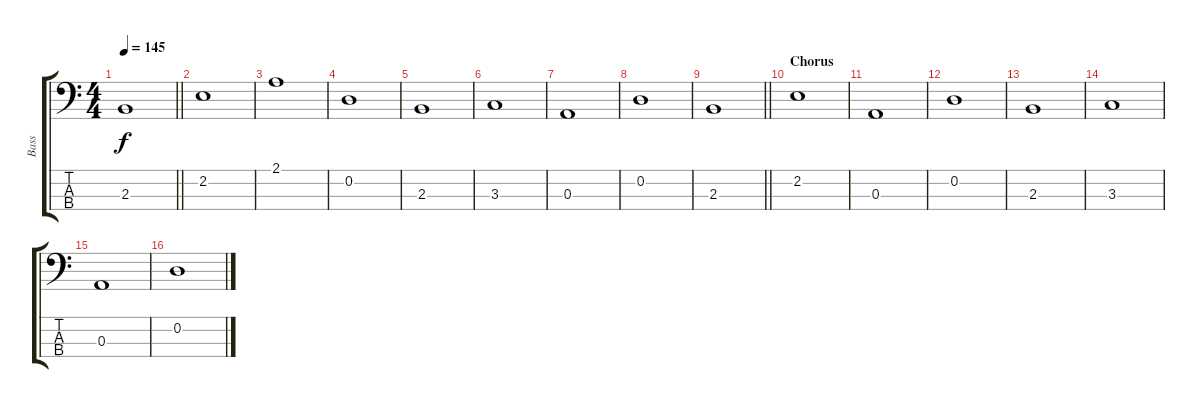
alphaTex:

\track ("Bass" "Bass") {instrument electricbassfinger}
\staff {score tabs}
\tuning (G2 D2 A1 E1) {hide}
\ts (4 4)
\tempo 145
\clef f4
\barLineRight lightlight
\ks c
2.3.1{dy f} |
2.2.1 |
2.1.1 |
0.2.1 |
2.3.1 |
3.3.1 |
0.3.1 |
0.2.1 |
\barLineRight lightlight
2.3.1 |
\section ("" "Chorus")
2.2.1 |
0.3.1 |
0.2.1 |
2.3.1 |
3.3.1 |
0.3.1 |
0.2.1
